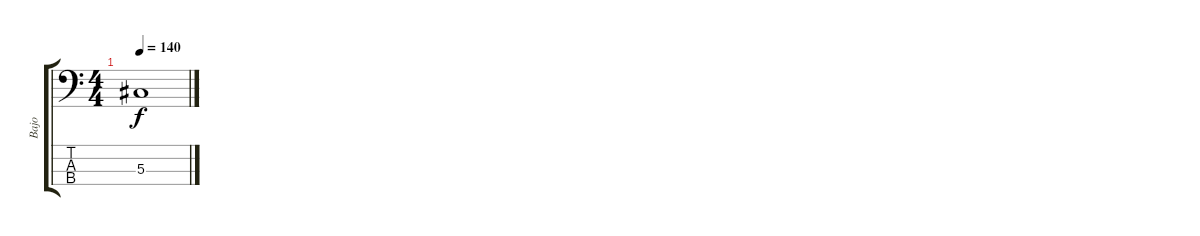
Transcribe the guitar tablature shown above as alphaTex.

\track ("Bajo" "Bajo") {instrument fretlessbass}
\staff {score tabs}
\tuning (Gb2 Db2 Ab1 Eb1) {hide}
\ts (4 4)
\tempo 140
\clef f4
\ks c
5.3{t}.1{dy f}
